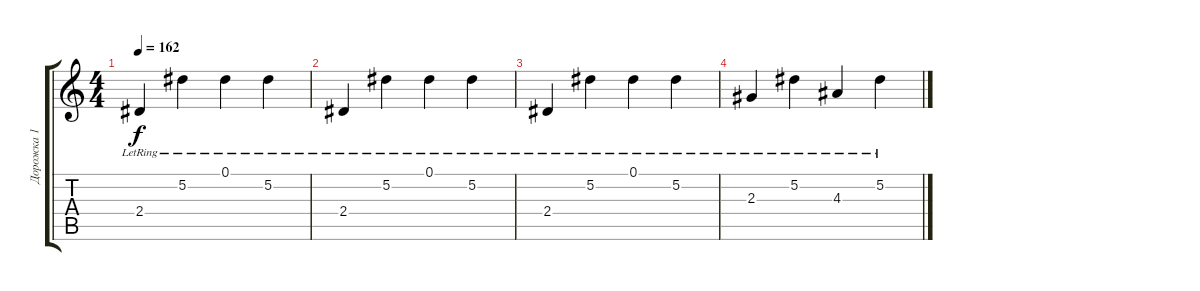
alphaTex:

\track ("Дорожка 1" "Дорожка 1") {instrument electricguitarclean}
\staff {score tabs}
\tuning (Eb4 Bb3 Gb3 Db3 Ab2 Eb2) {hide}
\ts (4 4)
\tempo 162
\clef g2
\ks c
2.4{lr}.4{dy f} 5.2{lr}.4 0.1{lr}.4 5.2{lr}.4 |
2.4{lr}.4 5.2{lr}.4 0.1{lr}.4 5.2{lr}.4 |
2.4{lr}.4 5.2{lr}.4 0.1{lr}.4 5.2{lr}.4 |
2.3{lr}.4 5.2{lr}.4 4.3{lr}.4 5.2{lr}.4
